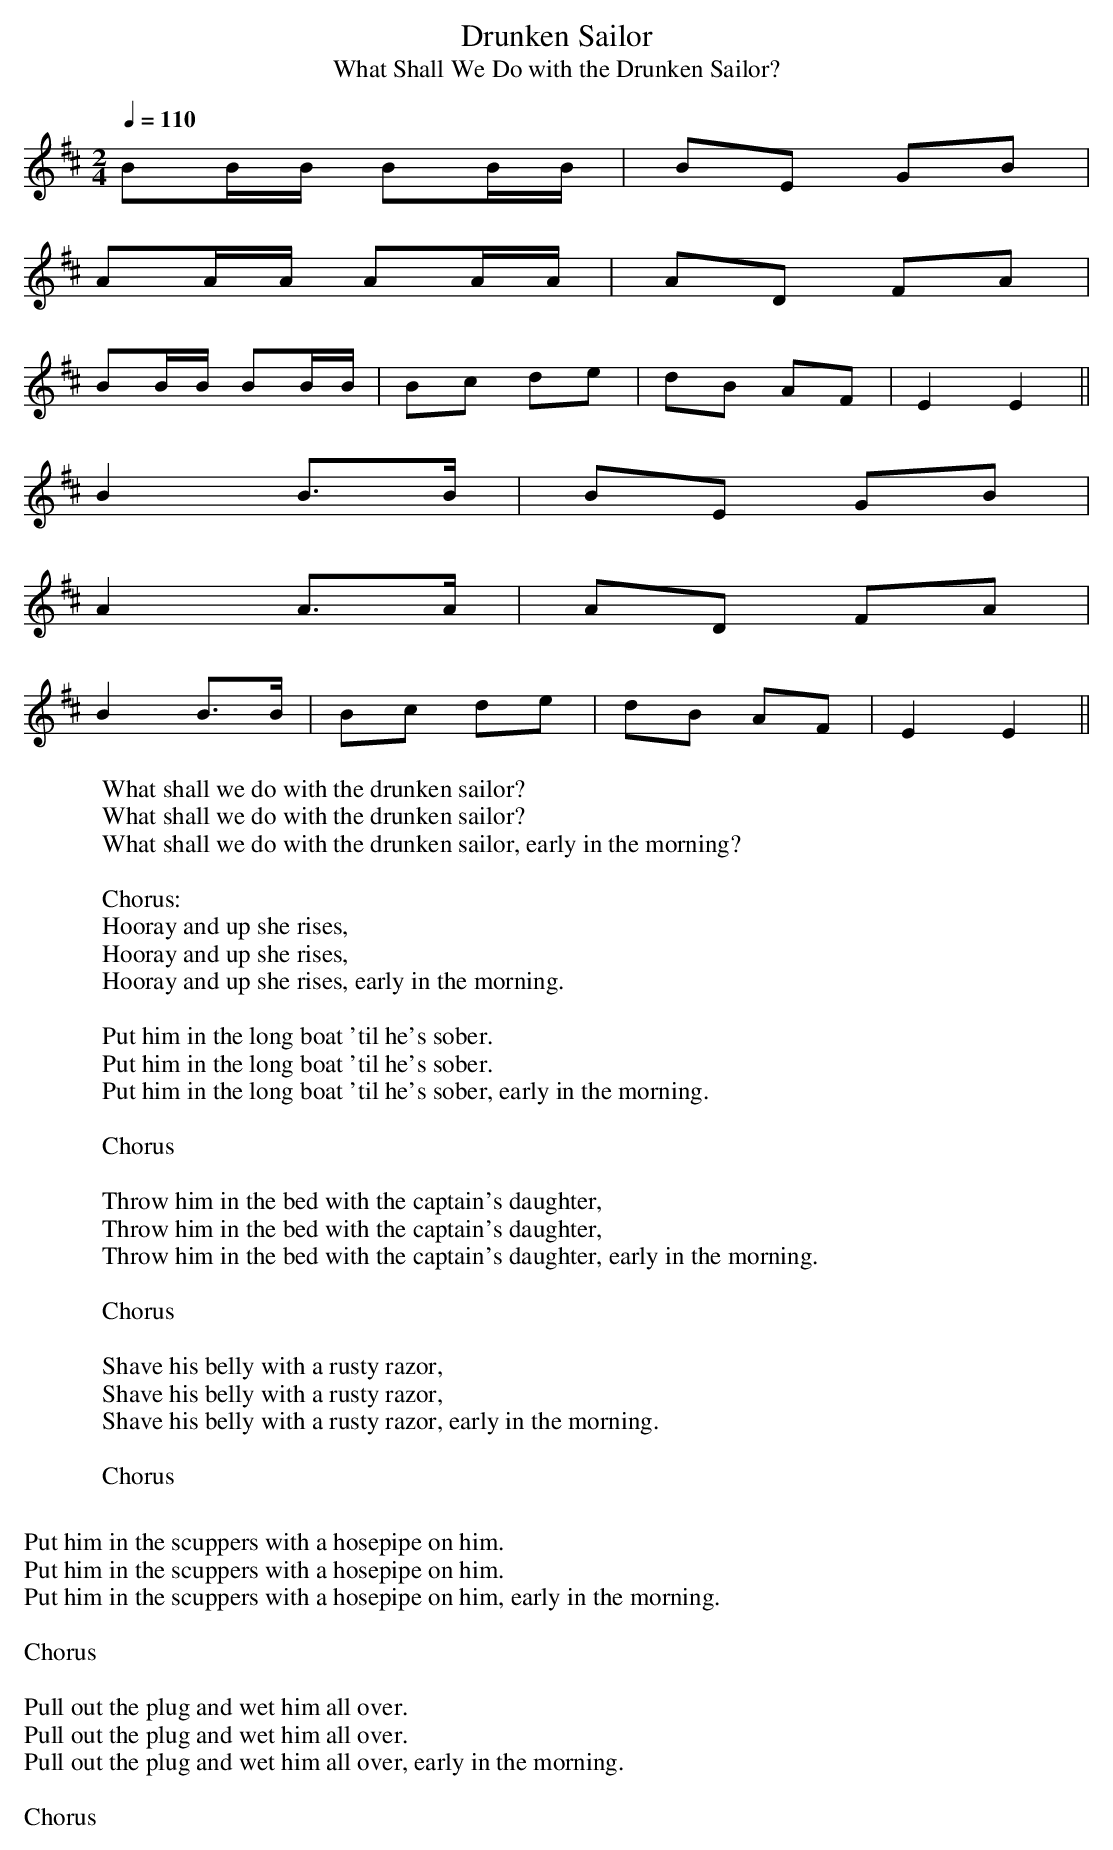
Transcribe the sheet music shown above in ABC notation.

X:1
T:Drunken Sailor
T:What Shall We Do with the Drunken Sailor?
M:2/4
L:1/8
Q:1/4=110
K:Edor
BB/B/ BB/B/ | BE GB |
AA/A/ AA/A/ | AD FA |
BB/B/ BB/B/ | Bc de | dB AF | E2 E2 ||
B2 B>B | BE GB |
A2 A>A | AD FA |
B2 B>B | Bc de | dB AF | E2 E2 ||
W:What shall we do with the drunken sailor?
W:What shall we do with the drunken sailor?
W:What shall we do with the drunken sailor, early in the morning?
W:
W:Chorus:
W:Hooray and up she rises,
W:Hooray and up she rises,
W:Hooray and up she rises, early in the morning.
W:
W:Put him in the long boat 'til he's sober.
W:Put him in the long boat 'til he's sober.
W:Put him in the long boat 'til he's sober, early in the morning.
W:
W:Chorus
W:
W:Throw him in the bed with the captain's daughter,
W:Throw him in the bed with the captain's daughter,
W:Throw him in the bed with the captain's daughter, early in the morning.
W:
W:Chorus
W:
W:Shave his belly with a rusty razor,
W:Shave his belly with a rusty razor,
W:Shave his belly with a rusty razor, early in the morning.
W:
W:Chorus
W:
W:Put him in the scuppers with a hosepipe on him.
W:Put him in the scuppers with a hosepipe on him.
W:Put him in the scuppers with a hosepipe on him, early in the morning.
W:
W:Chorus
W:
W:Pull out the plug and wet him all over.
W:Pull out the plug and wet him all over.
W:Pull out the plug and wet him all over, early in the morning.
W:
W:Chorus
